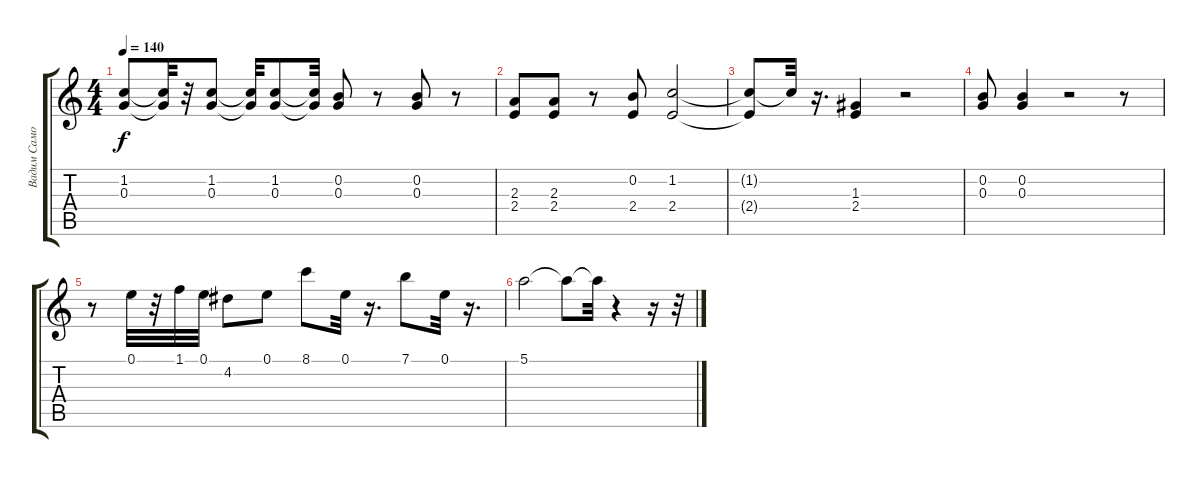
\track ("Вадим Самойлов" "Вадим Само") {instrument distortionguitar}
\staff {score tabs}
\tuning (E4 B3 G3 D3 A2 E2) {hide}
\ts (4 4)
\tempo 140
\clef g2
\ks c
(1.2 0.3).8{dy f} (1.2{t} 0.3{t}).32 r.32 (1.2 0.3).8 (1.2{t} 0.3{t}).32 (1.2 0.3).8 (1.2{t} 0.3{t}).32 (0.2 0.3).8 r.8 (0.2 0.3).8 r.8 |
(2.3 2.4).8 (2.3 2.4).8 r.8 (0.2 2.4).8 (1.2 2.4).2 |
(1.2{t} 2.4{t}).8 1.2{t}.32 r.16{d} (1.3 2.4).4 r.2 |
(0.2 0.3).8 (0.2 0.3).4 r.2 r.8 |
r.8 0.1.32 r.32 1.1.32 0.1.32 4.2.8 0.1.8 8.1.8 0.1.32 r.16{d} 7.1.8 0.1.32 r.16{d} |
5.1.2 5.1{t}.8 5.1{t}.32 r.4 r.16 r.32
